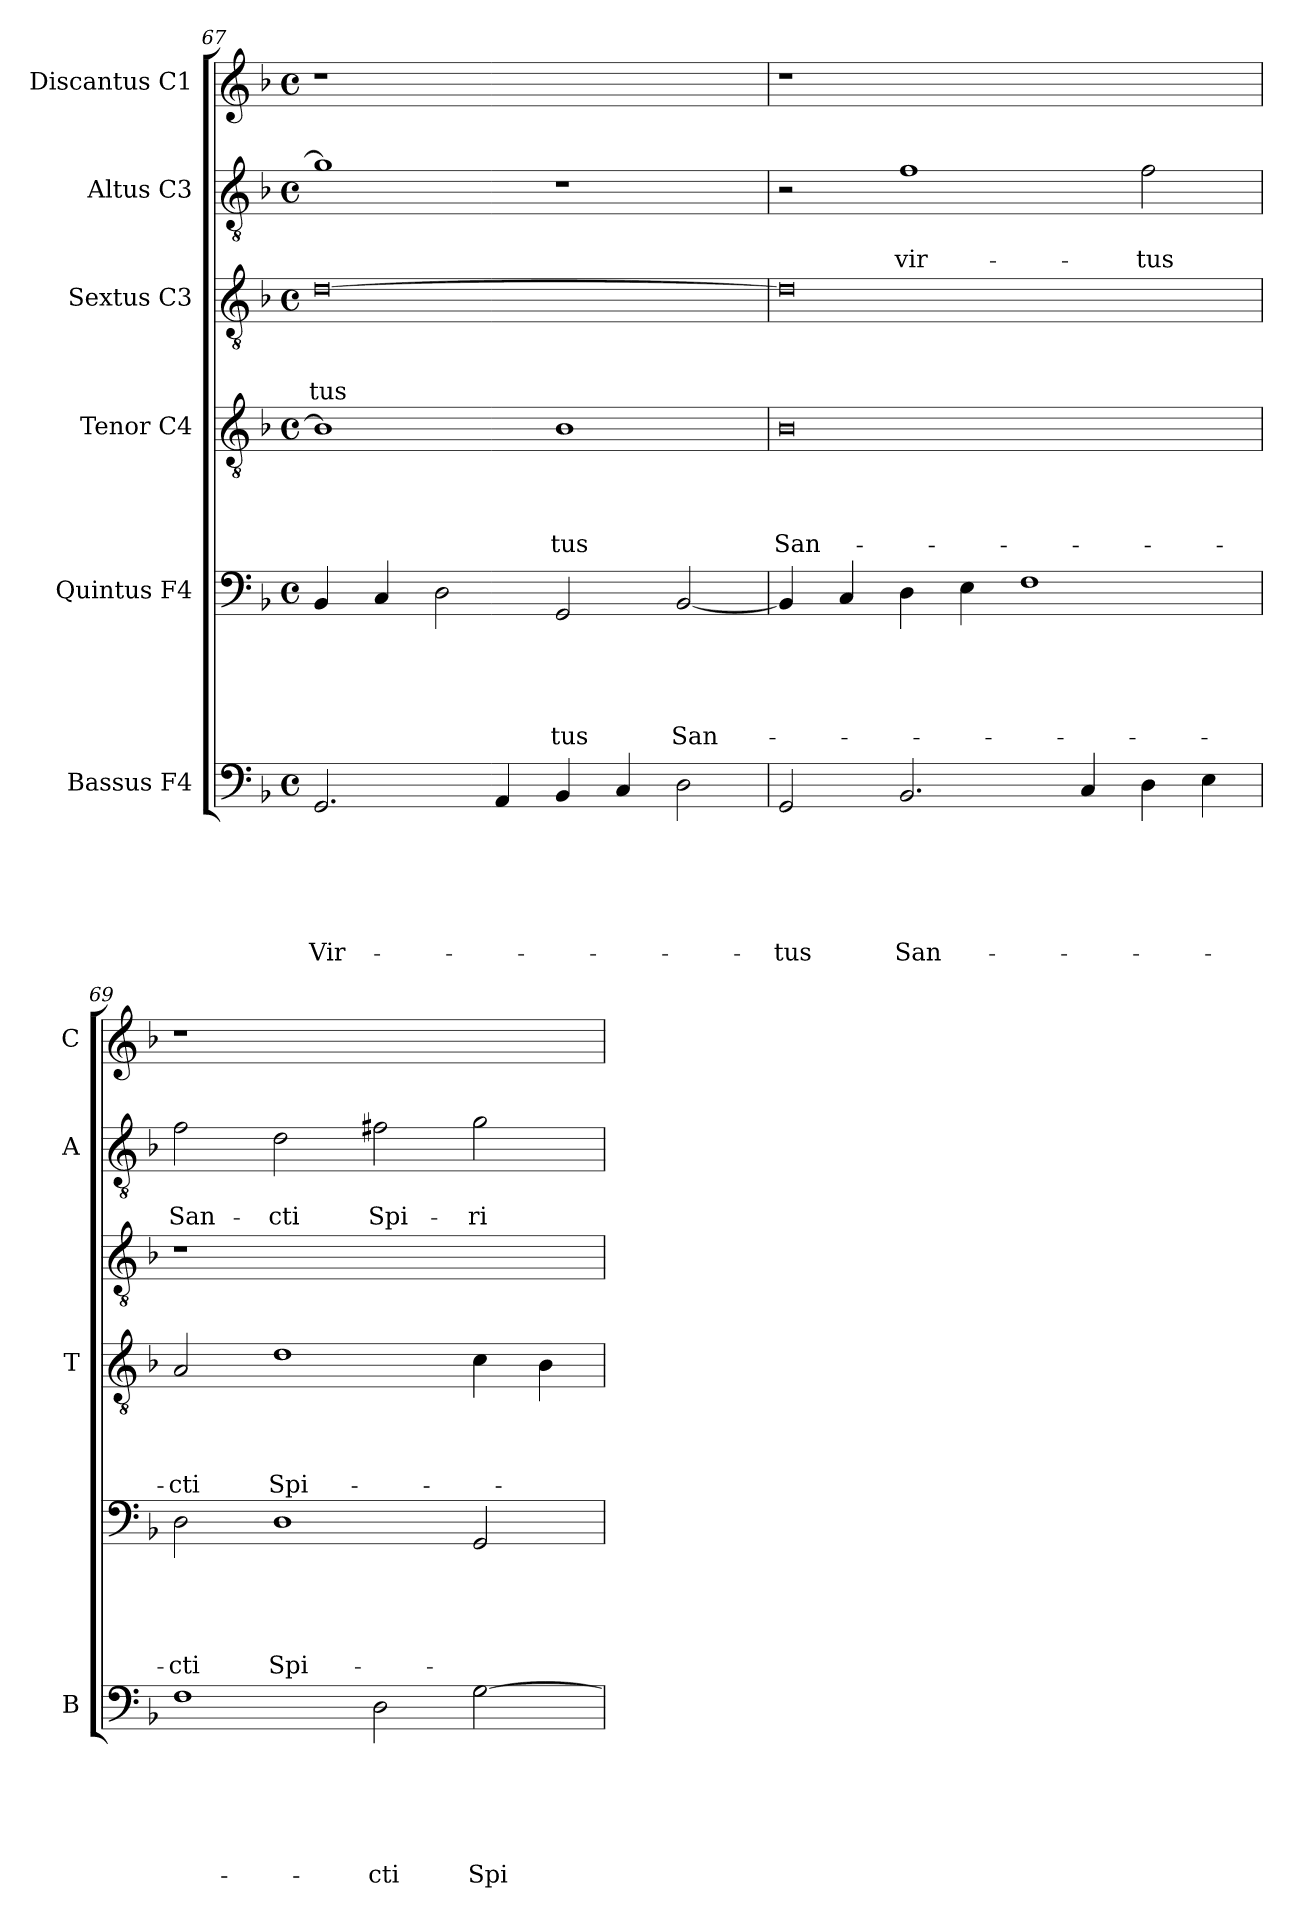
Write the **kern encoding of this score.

**kern	**text	**text	**text	**text	**text	**text	**kern	**text	**text	**text	**text	**text	**kern	**text	**text	**text	**text	**kern	**text	**text	**text	**kern	**text	**text	**kern
*part6	*part6	*part6	*part6	*part6	*part6	*part6	*part5	*part5	*part5	*part5	*part5	*part5	*part4	*part4	*part4	*part4	*part4	*part3	*part3	*part3	*part3	*part2	*part2	*part2	*part1
*staff6	*staff6	*staff6	*staff6	*staff6	*staff6	*staff6	*staff5	*staff5	*staff5	*staff5	*staff5	*staff5	*staff4	*staff4	*staff4	*staff4	*staff4	*staff3	*staff3	*staff3	*staff3	*staff2	*staff2	*staff2	*staff1
*I"Bassus F4	*	*	*	*	*	*	*I"Quintus F4	*	*	*	*	*	*I"Tenor C4	*	*	*	*	*I"Sextus C3	*	*	*	*I"Altus C3	*	*	*I"Discantus C1
*I'B	*	*	*	*	*	*	*	*	*	*	*	*	*I'T	*	*	*	*	*	*	*	*	*I'A	*	*	*I'C
*clefF4	*	*	*	*	*	*	*clefF4	*	*	*	*	*	*clefGv2	*	*	*	*	*clefGv2	*	*	*	*clefGv2	*	*	*clefG2
*k[b-]	*	*	*	*	*	*	*k[b-]	*	*	*	*	*	*k[b-]	*	*	*	*	*k[b-]	*	*	*	*k[b-]	*	*	*k[b-]
*F:	*	*	*	*	*	*	*F:	*	*	*	*	*	*F:	*	*	*	*	*F:	*	*	*	*F:	*	*	*F:
*M4/4	*	*	*	*	*	*	*M4/4	*	*	*	*	*	*M4/4	*	*	*	*	*M4/4	*	*	*	*M4/4	*	*	*M4/4
*met(c)	*	*	*	*	*	*	*met(c)	*	*	*	*	*	*met(c)	*	*	*	*	*met(c)	*	*	*	*met(c)	*	*	*met(c)
=67	=67	=67	=67	=67	=67	=67	=67	=67	=67	=67	=67	=67	=67	=67	=67	=67	=67	=67	=67	=67	=67	=67	=67	=67	=67
!	!	!	!	!	!	!LO:LY:b	!	!	!	!	!	!	!	!	!	!	!	!	!	!	!LO:LY:b	!	!	!	!
2.GG/	.	.	.	.	.	Vir-	4BB-/	.	.	.	.	.	1B-]	.	.	.	.	[0d	.	.	-tus	1g]	.	.	1r
.	.	.	.	.	.	.	4C/	.	.	.	.	.	.	.	.	.	.	.	.	.	.	.	.	.	.
.	.	.	.	.	.	.	2D\	.	.	.	.	.	.	.	.	.	.	.	.	.	.	.	.	.	.
4AA/	.	.	.	.	.	.	.	.	.	.	.	.	.	.	.	.	.	.	.	.	.	.	.	.	.
!	!	!	!	!	!	!	!	!	!	!	!	!LO:LY:b	!	!	!	!	!LO:LY:b	!	!	!	!	!	!	!	!
4BB-/	.	.	.	.	.	.	2GG/	.	.	.	.	-tus	1B-	.	.	.	-tus	.	.	.	.	1r	.	.	1ryy
4C/	.	.	.	.	.	.	.	.	.	.	.	.	.	.	.	.	.	.	.	.	.	.	.	.	.
!	!	!	!	!	!	!	!	!	!	!	!	!LO:LY:b	!	!	!	!	!	!	!	!	!	!	!	!	!
2D\	.	.	.	.	.	.	[2BB-/	.	.	.	.	San-	.	.	.	.	.	.	.	.	.	.	.	.	.
=68	=68	=68	=68	=68	=68	=68	=68	=68	=68	=68	=68	=68	=68	=68	=68	=68	=68	=68	=68	=68	=68	=68	=68	=68	=68
!	!	!	!	!	!	!LO:LY:b	!	!	!	!	!	!	!	!	!	!	!LO:LY:b	!	!	!	!	!	!	!	!
2GG/	.	.	.	.	.	-tus	4BB-/]	.	.	.	.	.	0B-	.	.	.	San-	0d]	.	.	.	2r	.	.	1r
.	.	.	.	.	.	.	4C/	.	.	.	.	.	.	.	.	.	.	.	.	.	.	.	.	.	.
!	!	!	!	!	!	!LO:LY:b	!	!	!	!	!	!	!	!	!	!	!	!	!	!	!	!	!	!LO:LY:b	!
2.BB-/	.	.	.	.	.	San-	4D\	.	.	.	.	.	.	.	.	.	.	.	.	.	.	1f	.	vir-	.
.	.	.	.	.	.	.	4E\	.	.	.	.	.	.	.	.	.	.	.	.	.	.	.	.	.	.
.	.	.	.	.	.	.	1F	.	.	.	.	.	.	.	.	.	.	.	.	.	.	.	.	.	1ryy
4C/	.	.	.	.	.	.	.	.	.	.	.	.	.	.	.	.	.	.	.	.	.	.	.	.	.
!	!	!	!	!	!	!	!	!	!	!	!	!	!	!	!	!	!	!	!	!	!	!	!	!LO:LY:b	!
4D\	.	.	.	.	.	.	.	.	.	.	.	.	.	.	.	.	.	.	.	.	.	2f\	.	-tus	.
4E\	.	.	.	.	.	.	.	.	.	.	.	.	.	.	.	.	.	.	.	.	.	.	.	.	.
!!LO:PB:g=z
=69	=69	=69	=69	=69	=69	=69	=69	=69	=69	=69	=69	=69	=69	=69	=69	=69	=69	=69	=69	=69	=69	=69	=69	=69	=69
!	!	!	!	!	!	!	!	!	!	!	!	!LO:LY:b	!	!	!	!	!LO:LY:b	!	!	!	!	!	!	!LO:LY:b	!
1F	.	.	.	.	.	.	2D\	.	.	.	.	-cti	2A/	.	.	.	-cti	1r	.	.	.	2f\	.	San-	1r
!	!	!	!	!	!	!	!	!	!	!	!	!LO:LY:b	!	!	!	!	!LO:LY:b	!	!	!	!	!	!	!LO:LY:b	!
.	.	.	.	.	.	.	1D	.	.	.	.	Spi-	1d	.	.	.	Spi-	.	.	.	.	2d\	.	-cti	.
!	!	!	!	!	!	!LO:LY:b	!	!	!	!	!	!	!	!	!	!	!	!	!	!	!	!	!	!LO:LY:b	!
2D\	.	.	.	.	.	-cti	.	.	.	.	.	.	.	.	.	.	.	1ryy	.	.	.	2f#X\	.	Spi-	1ryy
!	!	!	!	!	!	!LO:LY:b	!	!	!	!	!	!	!	!	!	!	!	!	!	!	!	!	!	!LO:LY:b	!
[2G\	.	.	.	.	.	Spi-	2GG/	.	.	.	.	.	4c\	.	.	.	.	.	.	.	.	2g\	.	-ri-	.
.	.	.	.	.	.	.	.	.	.	.	.	.	4B-\	.	.	.	.	.	.	.	.	.	.	.	.
=	=	=	=	=	=	=	=	=	=	=	=	=	=	=	=	=	=	=	=	=	=	=	=	=	=
*-	*-	*-	*-	*-	*-	*-	*-	*-	*-	*-	*-	*-	*-	*-	*-	*-	*-	*-	*-	*-	*-	*-	*-	*-	*-
